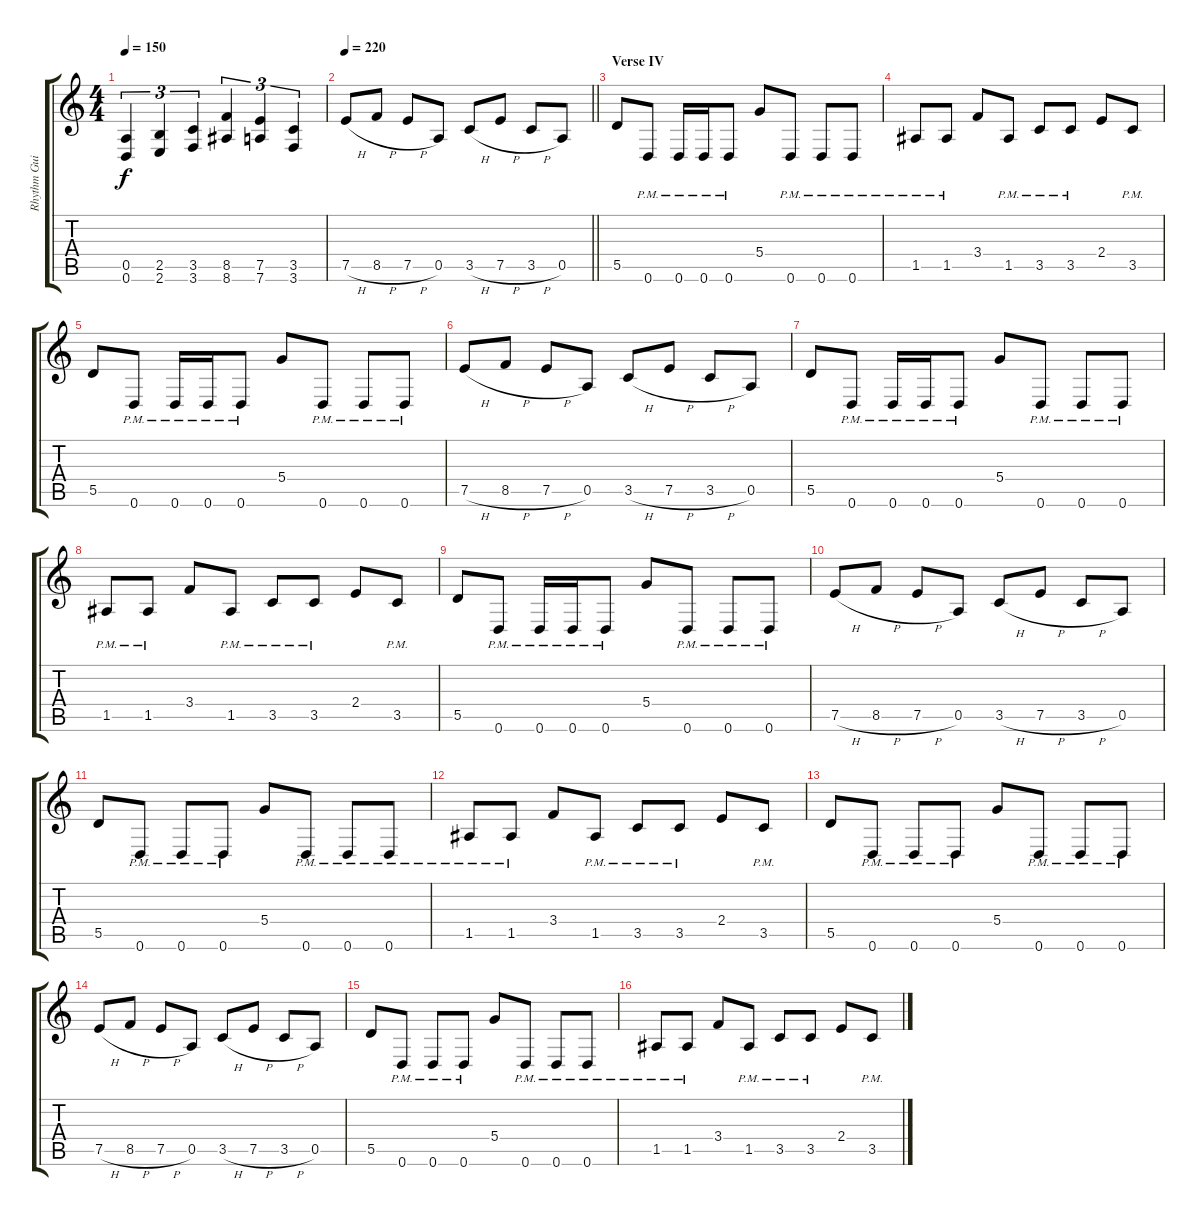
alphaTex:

\track ("Rhythm Guitar II" "Rhythm Gui") {instrument overdrivenguitar}
\staff {score tabs}
\tuning (E4 B3 G3 D3 A2 D2) {hide}
\ts (4 4)
\tempo 150
\clef g2
\ks c
(0.5 0.6).4{tu (3 2) dy f} (2.5 2.6).4{tu (3 2)} (3.5 3.6).4{tu (3 2)} (8.5 8.6).4{tu (3 2)} (7.5 7.6).4{tu (3 2)} (3.5 3.6).4{tu (3 2)} |
\tempo 220
\barLineRight lightlight
7.5{h}.8 8.5{h}.8 7.5{h}.8 0.5.8 3.5{h}.8 7.5{h}.8 3.5{h}.8 0.5.8 |
\section ("" "Verse IV")
5.5.8{balance 13} 0.6{pm}.8 0.6{pm}.16 0.6{pm}.16 0.6{pm}.8 5.4.8 0.6{pm}.8 0.6{pm}.8 0.6{pm}.8 |
1.5{pm}.8 1.5{pm}.8 3.4.8 1.5{pm}.8 3.5{pm}.8 3.5{pm}.8 2.4.8 3.5{pm}.8 |
5.5.8 0.6{pm}.8 0.6{pm}.16 0.6{pm}.16 0.6{pm}.8 5.4.8 0.6{pm}.8 0.6{pm}.8 0.6{pm}.8 |
7.5{h}.8 8.5{h}.8 7.5{h}.8 0.5.8 3.5{h}.8 7.5{h}.8 3.5{h}.8 0.5.8 |
5.5.8 0.6{pm}.8 0.6{pm}.16 0.6{pm}.16 0.6{pm}.8 5.4.8 0.6{pm}.8 0.6{pm}.8 0.6{pm}.8 |
1.5{pm}.8 1.5{pm}.8 3.4.8 1.5{pm}.8 3.5{pm}.8 3.5{pm}.8 2.4.8 3.5{pm}.8 |
5.5.8 0.6{pm}.8 0.6{pm}.16 0.6{pm}.16 0.6{pm}.8 5.4.8 0.6{pm}.8 0.6{pm}.8 0.6{pm}.8 |
7.5{h}.8 8.5{h}.8 7.5{h}.8 0.5.8 3.5{h}.8 7.5{h}.8 3.5{h}.8 0.5.8 |
5.5.8 0.6{pm}.8 0.6{pm}.8 0.6{pm}.8 5.4.8 0.6{pm}.8 0.6{pm}.8 0.6{pm}.8 |
1.5{pm}.8 1.5{pm}.8 3.4.8 1.5{pm}.8 3.5{pm}.8 3.5{pm}.8 2.4.8 3.5{pm}.8 |
5.5.8 0.6{pm}.8 0.6{pm}.8 0.6{pm}.8 5.4.8 0.6{pm}.8 0.6{pm}.8 0.6{pm}.8 |
7.5{h}.8 8.5{h}.8 7.5{h}.8 0.5.8 3.5{h}.8 7.5{h}.8 3.5{h}.8 0.5.8 |
5.5.8 0.6{pm}.8 0.6{pm}.8 0.6{pm}.8 5.4.8 0.6{pm}.8 0.6{pm}.8 0.6{pm}.8 |
1.5{pm}.8 1.5{pm}.8 3.4.8 1.5{pm}.8 3.5{pm}.8 3.5{pm}.8 2.4.8 3.5{pm}.8
